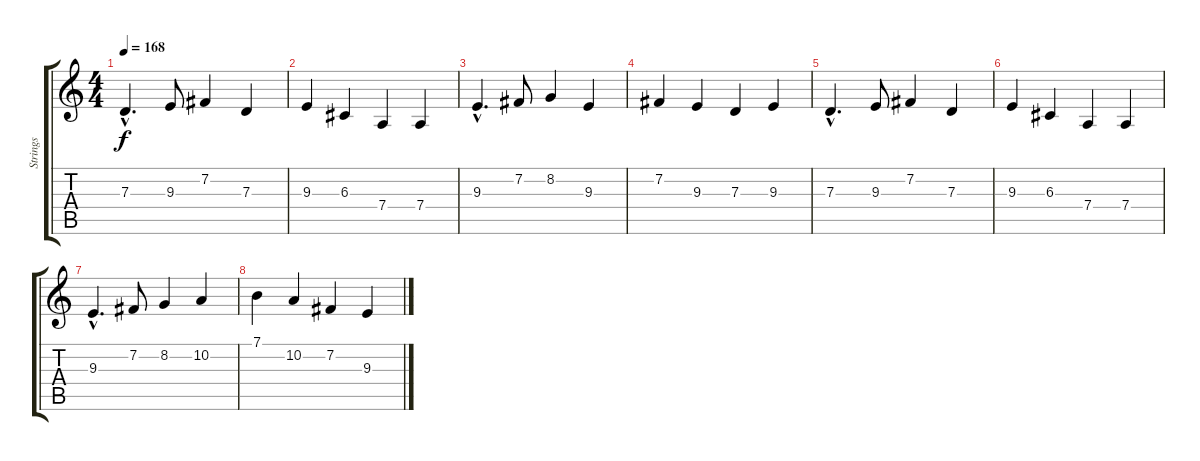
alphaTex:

\track ("Strings" "Strings") {instrument stringensemble1}
\staff {score tabs}
\tuning (E4 B3 G3 D3 A2 E2) {hide}
\ts (4 4)
\tempo 168
\clef g2
\ks c
7.3{hac}.4{d dy f} 9.3.8 7.2.4 7.3.4 |
9.3.4 6.3.4 7.4.4 7.4.4 |
9.3{hac}.4{d} 7.2.8 8.2.4 9.3.4 |
7.2.4 9.3.4 7.3.4 9.3.4 |
7.3{hac}.4{d} 9.3.8 7.2.4 7.3.4 |
9.3.4 6.3.4 7.4.4 7.4.4 |
9.3{hac}.4{d} 7.2.8 8.2.4 10.2.4 |
7.1.4 10.2.4 7.2.4 9.3.4
